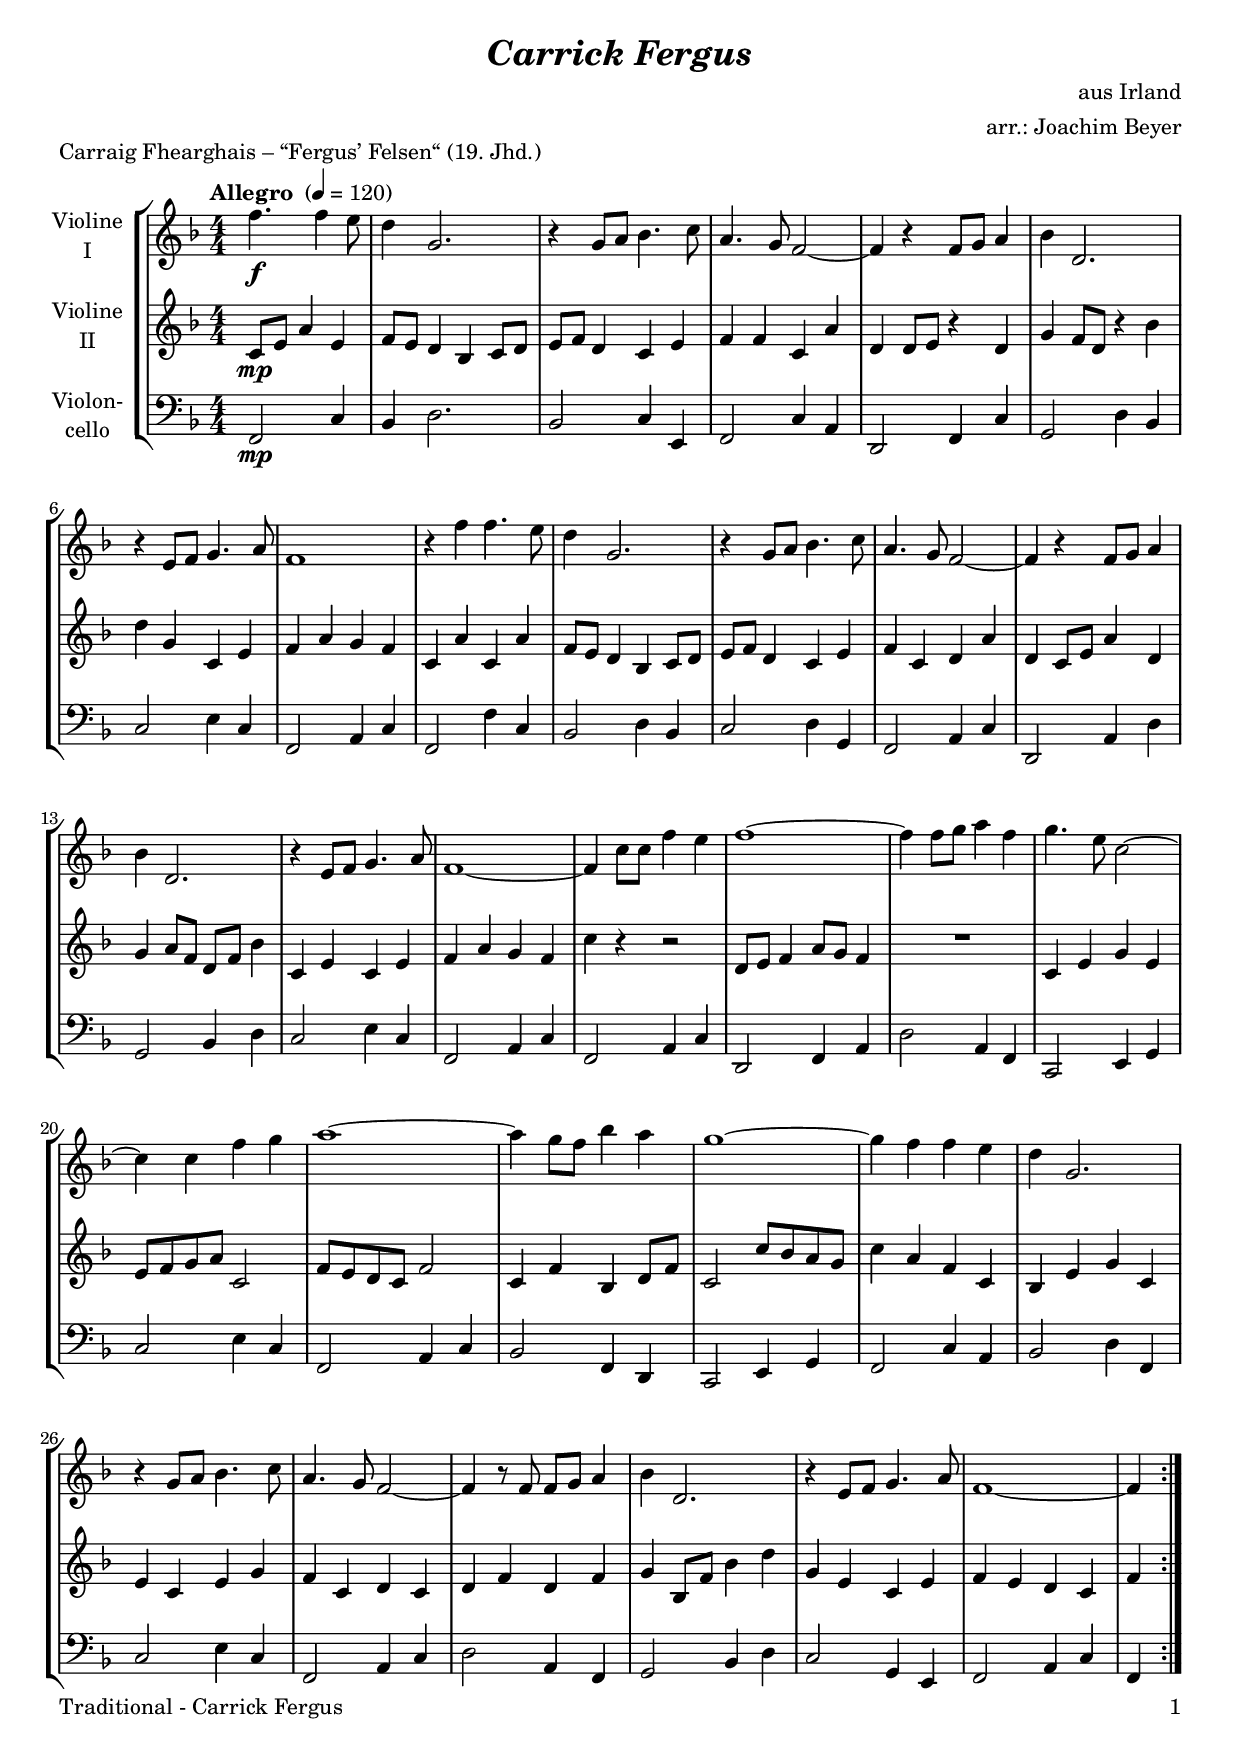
\version "2.20.2"
\include "deutsch.ly"
  
#(set-global-staff-size 19)

\header {
  title     = \markup \bold \italic "Carrick Fergus"
  composer  = "aus Irland"
  arranger  = "arr.: Joachim Beyer"
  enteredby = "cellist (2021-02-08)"
  piece     = "Carraig Fhearghais – “Fergus’ Felsen“ (19. Jhd.)"
}


voiceconsts = {
  \key g \major
  \time 4/4
  \clef "treble"
  \numericTimeSignature
  \compressEmptyMeasures
  % Set default beaming for all staves
%  \set Timing.beamExceptions = #'()
%  \set Timing.baseMoment     = #(ly:make-moment 1 4)
%  \set Timing.beatStructure  = #'(1 1 1)
  \tempo "Allegro " 4=120
}

micl = "clarinet"
mifl = "flute"
miob = "oboe"
mifh = "french horn"
misx = "tenor sax"
mist = "string ensemble 1"
mivl = "violin"
miba = "cello"

va = \relative c''' {
  \voiceconsts

  \repeat volta 2 {
    \partial 2. g4.\f g4 fis8
    e4 a,2.
    r4 a8 h c4. d8
    h4. a8 g2~
    g4 r g8 a h4
    c e,2.
    r4 fis8 g a4. h8
    g1

    r4 g'4 g4. fis8
    e4 a,2.
    r4 a8 h c4. d8
    h4. a8 g2~
    g4 r g8 a h4
    c e,2.
    r4 fis8 g a4. h8
    g1~
    g4 d'8 d g4 fis

    g1~
    g4 g8 a h4 g
    a4. fis8 d2~
    d4 d g a
    h1~
    h4 a8 g c4 h
    a1~
    a4 g g fis
    e a,2.

    r4 a8 h c4. d8
    h4. a8 g2~
    g4 r8 g g a h4
    c e,2.
    r4 fis8 g a4. h8
    g1~
    g4
  }
}

vb = \relative c' {
  \voiceconsts

  \repeat volta 2 {
    \partial 2. d8\mp fis h4 fis
    g8 fis e4 c d8 e
    fis g e4 d fis
    g g d h'
    e, e8 fis r4 e
    a g8 e r4 c'
    e a, d, fis

    g h a g
    d h' d, h'
    g8 fis e4 c d8 e
    fis g e4 d fis
    g d e h'
    e, d8 fis h4 e,
    a h8 g e g c4
    d, fis d fis

    g h a g
    d' r r2
    e,8 fis g4 h8 a g4
    R1
    d4 fis a fis
    fis8 g a h d,2
    g8 fis e d g2
    d4 g c, e8 g
    d2 d'8 c h a

    d4 h g d
    c fis a d,
    fis d fis a
    g d e d
    e g e g
    a c,8 g' c4 e
    a, fis d fis
    g fis e d
    g
  }
}

vc = \relative c {
  \voiceconsts
  \clef "bass"
  
  \repeat volta 2 {
    \partial 2. g2\mp d'4
    c e2.
    c2 d4 fis,
    g2 d'4 h
    e,2 g4 d'
    a2 e'4 c
    d2 fis4 d
    g,2 h4 d
    g,2 g'4 d
    c2 e4 c

    d2 e4 a,
    g2 h4 d
    e,2 h'4 e
    a,2 c4 e
    d2 fis4 d
    g,2 h4 d
    g,2 h4 d
    e,2 g4 h
    e2 h4 g
    d2 fis4 a
    d2 fis4 d

    g,2 h4 d
    c2 g4 e
    d2 fis4 a
    g2 d'4 h
    c2 e4 g,
    d'2 fis4 d
    g,2 h4 d
    e2 h4 g
    a2 c4 e
    d2 a4 fis
    g2 h4 d
    g,
  }
}


music = \new StaffGroup <<
      \new Staff {
	\set Staff.midiInstrument = \mivl
	\set Staff.instrumentName = \markup \center-column { "Violine" "I" }
	\transpose g f { \va }
      }

      \new Staff {
	\set Staff.midiInstrument = \mivl
	\set Staff.instrumentName = \markup \center-column { "Violine" "II" }
	\transpose g f { \vb }
      }

      \new Staff {
	\set Staff.midiInstrument = \miba
	\set Staff.instrumentName = \markup \center-column { "Violon-" "cello" }
	\transpose g f { \vc }
      }
>>

\book {
   \paper {
    print-page-number = ##t
    print-first-page-number = ##t
    ragged-last-bottom = ##f
    oddHeaderMarkup = \markup \null
    evenHeaderMarkup = \markup \null
    oddFooterMarkup = \markup {
      \fill-line {
        \on-the-fly #print-page-number-check-first
        "Traditional - Carrick Fergus" \fromproperty #'page:page-number-string
      }
    }
    evenFooterMarkup = \oddFooterMarkup
  } \score {
    \music
    \layout {}
  }

  \score {
    \unfoldRepeats \music

    \midi {
      \context {
        \Score
      }
    }
  }
}